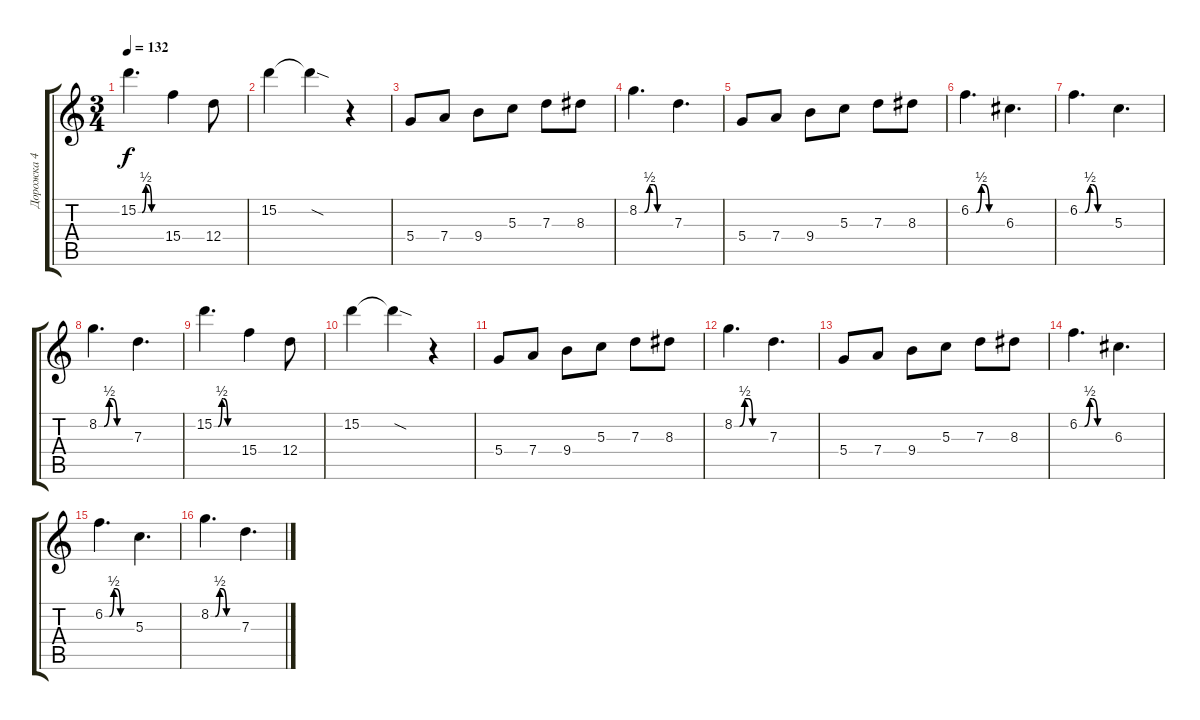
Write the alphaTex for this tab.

\track ("Дорожка 4" "Дорожка 4") {instrument electricguitarclean}
\staff {score tabs}
\tuning (E4 B3 G3 D3 A2 E2) {hide}
\ts (3 4)
\tempo 132
\clef g2
\ks c
15.2{be (custom 0 0 10 0 20 2 25 2 35 0 60 0)}.4{d dy f} 15.4.4 12.4.8 |
15.2.4 15.2{sod t}.4 r.4 |
5.4.8 7.4.8 9.4.8 5.3.8 7.3.8 8.3.8 |
8.2{be (custom 0 0 10 0 20 2 28 2 35 0 60 0)}.4{d} 7.3.4{d} |
5.4.8 7.4.8 9.4.8 5.3.8 7.3.8 8.3.8 |
6.2{be (custom 0 0 10 0 20 2 25 2 35 0 60 0)}.4{d} 6.3.4{d} |
6.2{be (custom 0 0 10 0 20 2 25 2 35 0 60 0)}.4{d} 5.3.4{d} |
8.2{be (custom 0 0 10 0 20 2 25 2 35 0 60 0)}.4{d} 7.3.4{d} |
15.2{be (custom 0 0 10 0 20 2 25 2 35 0 60 0)}.4{d} 15.4.4 12.4.8 |
15.2.4 15.2{sod t}.4 r.4 |
5.4.8{volume 13 instrument distortionguitar} 7.4.8 9.4.8 5.3.8 7.3.8 8.3.8 |
8.2{be (custom 0 0 10 0 20 2 28 2 35 0 60 0)}.4{d} 7.3.4{d} |
5.4.8 7.4.8 9.4.8 5.3.8 7.3.8 8.3.8 |
6.2{be (custom 0 0 10 0 20 2 25 2 35 0 60 0)}.4{d} 6.3.4{d} |
6.2{be (custom 0 0 10 0 20 2 25 2 35 0 60 0)}.4{d} 5.3.4{d} |
8.2{be (custom 0 0 10 0 20 2 25 2 35 0 60 0)}.4{d} 7.3.4{d}
